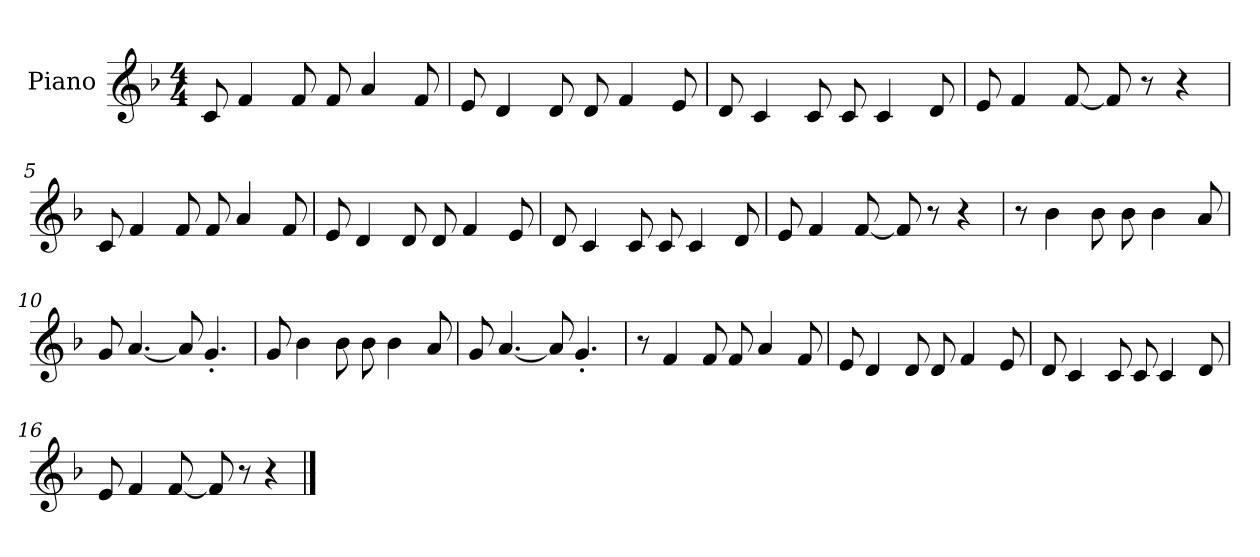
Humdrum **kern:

**kern
*part1
*staff1
*I"Piano
*I'P-no
*clefG2
*k[b-]
*M4/4
*MM90
=1
8c/
4f/
8f/
8f/
4a/
8f/
=2
8e/
4d/
8d/
8d/
4f/
8e/
=3
8d/
4c/
8c/
8c/
4c/
8d/
=4
8e/
4f/
[8f/
8f/]
8r
4r
!!LO:LB:g=z
=5
8c/
4f/
8f/
8f/
4a/
8f/
=6
8e/
4d/
8d/
8d/
4f/
8e/
=7
8d/
4c/
8c/
8c/
4c/
8d/
=8
8e/
4f/
[8f/
8f/]
8r
4r
=9
8r
4b-\
8b-\
8b-\
4b-\
8a/
!!LO:LB:g=z
=10
8g/
[4.a/
8a/]
4.g'/
=11
8g/
4b-\
8b-\
8b-\
4b-\
8a/
=12
8g/
[4.a/
8a/]
4.g'/
=13
8r
4f/
8f/
8f/
4a/
8f/
=14
8e/
4d/
8d/
8d/
4f/
8e/
!!LO:LB:g=z
=15
8d/
4c/
8c/
8c/
4c/
8d/
=16
8e/
4f/
[8f/
8f/]
8r
4r
==
*-
